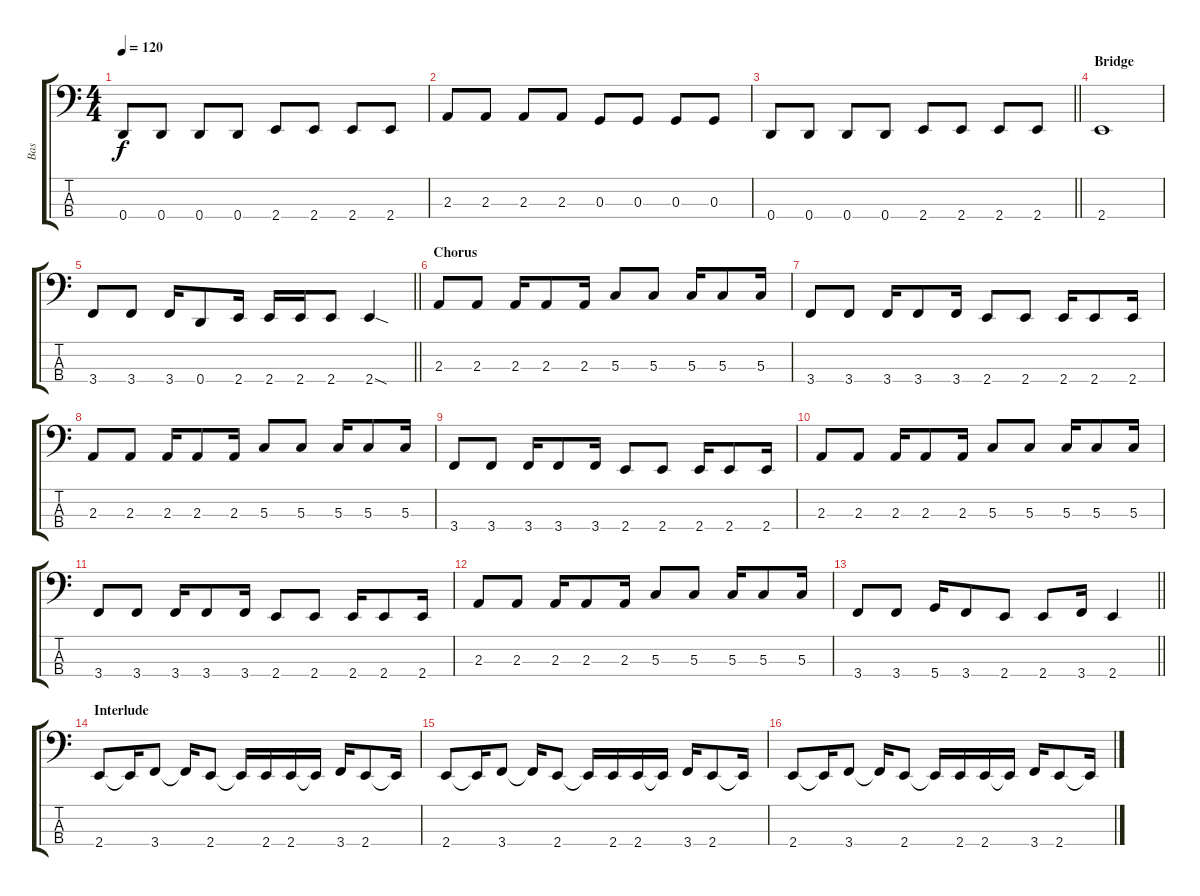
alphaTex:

\track ("Bas" "Bas") {instrument slapbass1}
\staff {score tabs}
\tuning (F2 C2 G1 D1) {hide}
\ts (4 4)
\tempo 120
\clef f4
\ks c
0.4.8{dy f} 0.4.8 0.4.8 0.4.8 2.4.8 2.4.8 2.4.8 2.4.8 |
2.3.8 2.3.8 2.3.8 2.3.8 0.3.8 0.3.8 0.3.8 0.3.8 |
\barLineRight lightlight
0.4.8 0.4.8 0.4.8 0.4.8 2.4.8 2.4.8 2.4.8 2.4.8 |
\section ("" "Bridge")
2.4.1 |
\barLineRight lightlight
3.4.8 3.4.8 3.4.16 0.4.8 2.4.16 2.4.16 2.4.16 2.4.8 2.4{sod}.4 |
\section ("" "Chorus")
2.3.8 2.3.8 2.3.16 2.3.8 2.3.16 5.3.8 5.3.8 5.3.16 5.3.8 5.3.16 |
3.4.8 3.4.8 3.4.16 3.4.8 3.4.16 2.4.8 2.4.8 2.4.16 2.4.8 2.4.16 |
2.3.8 2.3.8 2.3.16 2.3.8 2.3.16 5.3.8 5.3.8 5.3.16 5.3.8 5.3.16 |
3.4.8 3.4.8 3.4.16 3.4.8 3.4.16 2.4.8 2.4.8 2.4.16 2.4.8 2.4.16 |
2.3.8 2.3.8 2.3.16 2.3.8 2.3.16 5.3.8 5.3.8 5.3.16 5.3.8 5.3.16 |
3.4.8 3.4.8 3.4.16 3.4.8 3.4.16 2.4.8 2.4.8 2.4.16 2.4.8 2.4.16 |
2.3.8 2.3.8 2.3.16 2.3.8 2.3.16 5.3.8 5.3.8 5.3.16 5.3.8 5.3.16 |
\barLineRight lightlight
3.4.8 3.4.8 5.4.16 3.4.8 2.4.8 2.4.8 3.4.16 2.4.4 |
\section ("" "Interlude")
2.4.8 2.4{t}.16 3.4.8 3.4{t}.16 2.4.8 2.4{t}.16 2.4.16 2.4.16 2.4{t}.16 3.4.16 2.4.8 2.4{t}.16 |
2.4.8 2.4{t}.16 3.4.8 3.4{t}.16 2.4.8 2.4{t}.16 2.4.16 2.4.16 2.4{t}.16 3.4.16 2.4.8 2.4{t}.16 |
2.4.8 2.4{t}.16 3.4.8 3.4{t}.16 2.4.8 2.4{t}.16 2.4.16 2.4.16 2.4{t}.16 3.4.16 2.4.8 2.4{t}.16
